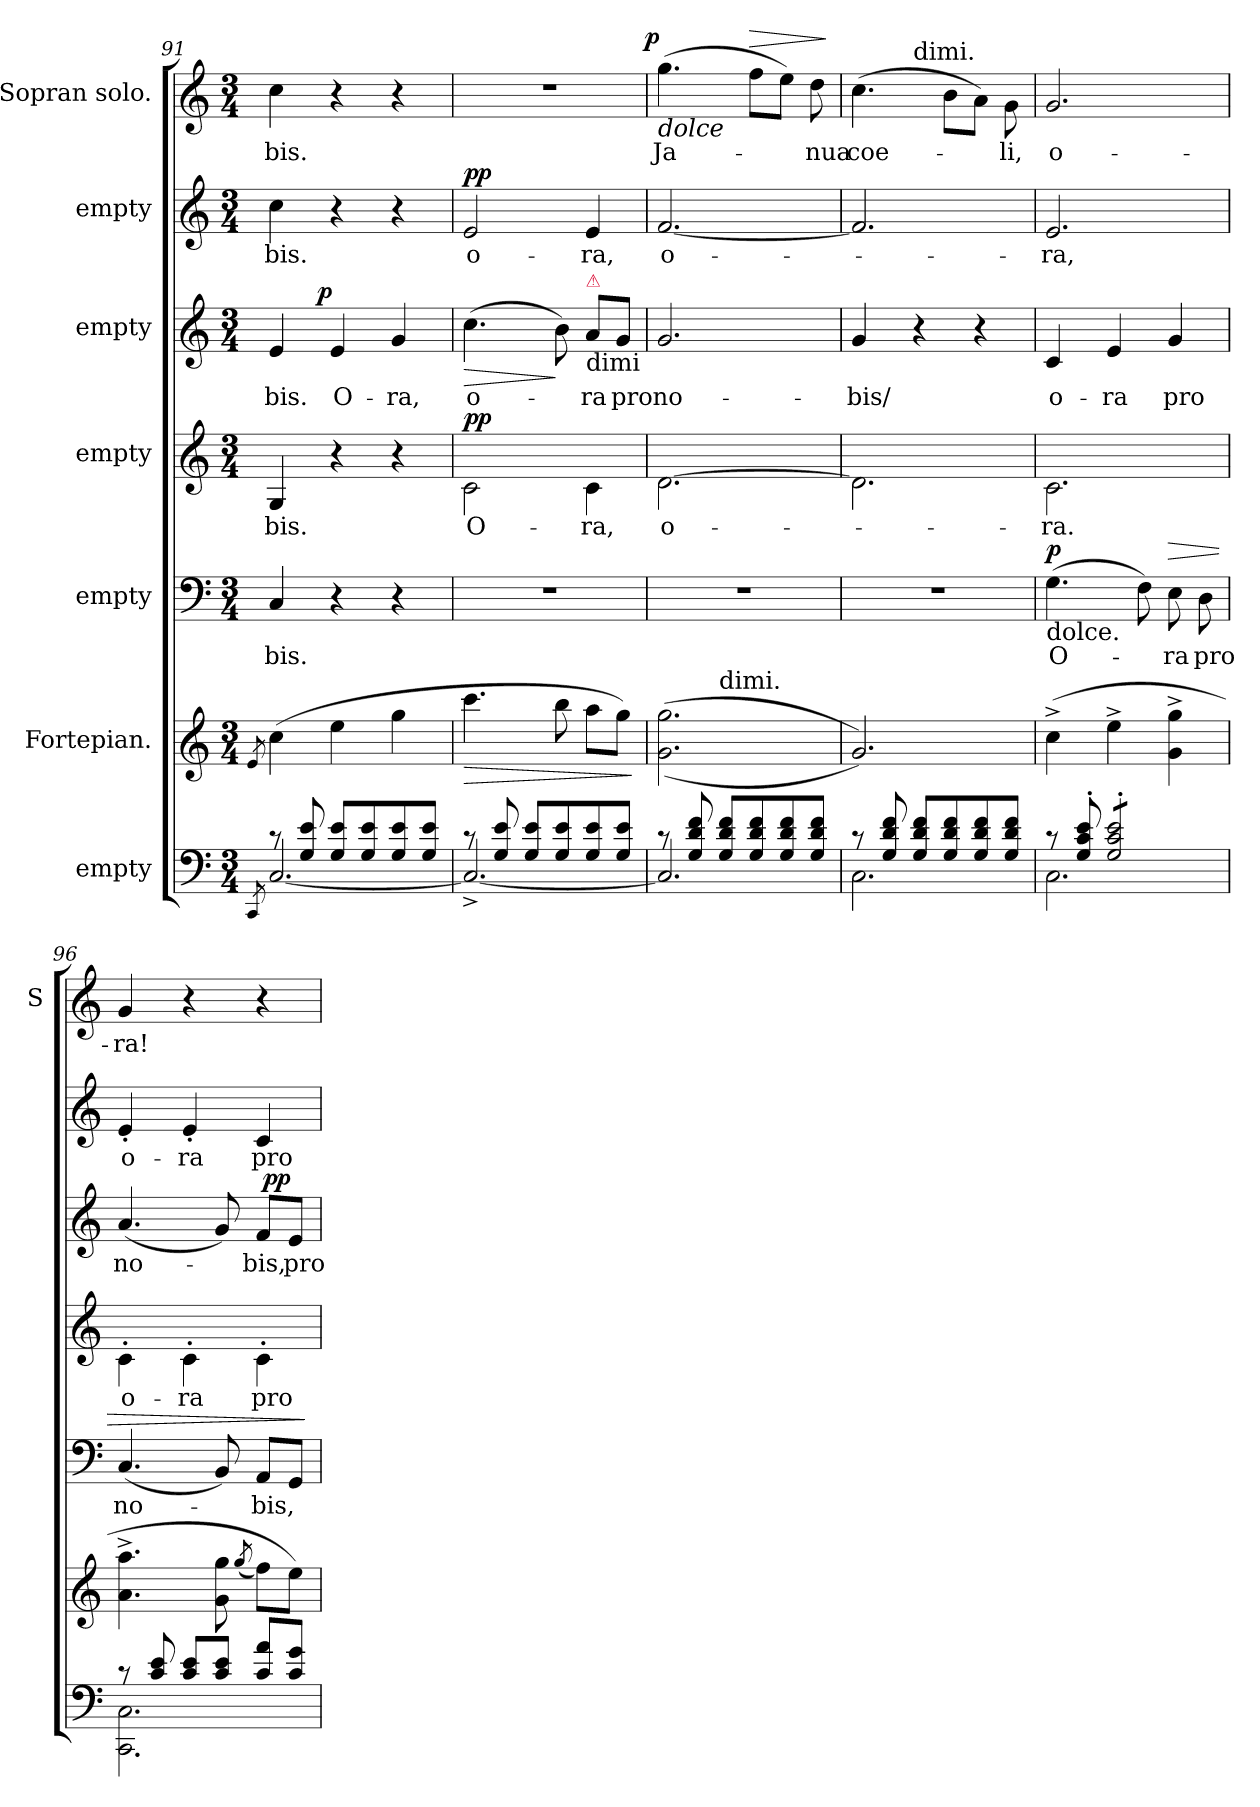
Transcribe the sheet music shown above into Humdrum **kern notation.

**kern	**kern	**dynam	**kern	**text	**dynam	**kern	**text	**dynam	**kern	**text	**dynam	**kern	**text	**dynam	**kern	**text	**dynam
*part7	*part6	*part6	*part5	*part5	*part5	*part4	*part4	*part4	*part3	*part3	*part3	*part2	*part2	*part2	*part1	*part1	*part1
*staff7	*staff6	*staff6	*staff5	*staff5	*staff5	*staff4	*staff4	*staff4	*staff3	*staff3	*staff3	*staff2	*staff2	*staff2	*staff1	*staff1	*staff1
*I"empty	*I"Fortepian.	*	*I"empty	*	*	*I"empty	*	*	*I"empty	*	*	*I"empty	*	*	*I"Sopran solo.	*	*
*	*	*	*	*	*	*	*	*	*	*	*	*	*	*	*I'S	*	*
*clefF4	*clefG2	*	*clefF4	*	*	*clefG2	*	*	*clefG2	*	*	*clefG2	*	*	*clefG2	*	*
*	*	*	*	*	*	*ITrd7c12	*	*	*	*	*	*	*	*	*	*	*
*k[]	*k[]	*	*k[]	*	*	*k[]	*	*	*k[]	*	*	*k[]	*	*	*k[]	*	*
*C:	*C:	*	*C:	*	*	*C:	*	*	*C:	*	*	*C:	*	*	*C:	*	*
*M3/4	*M3/4	*	*M3/4	*	*	*M3/4	*	*	*M3/4	*	*	*M3/4	*	*	*M3/4	*	*
=91	=91	=91	=91	=91	=91	=91	=91	=91	=91	=91	=91	=91	=91	=91	=91	=91	=91
*^	*	*	*	*	*	*	*	*	*	*	*	*	*	*	*	*	*
.	8qCC/	8qe/	.	.	.	.	.	.	.	.	.	.	.	.	.	.	.	.
8rc	[2.C/	(4cc\	.	4C/	-bis.	.	4GG/	-bis.	.	4e/	-bis.	.	4cc\	-bis.	.	4cc\	-bis.	.
8G/ 8e/	.	.	.	.	.	.	.	.	.	.	.	.	.	.	.	.	.	.
!	!	!	!	!	!	!	!	!	!	!	!	!LO:DY:b:rj	!	!	!	!	!	!
8G/ 8e/L	.	4ee\	.	4r	.	.	4r	.	.	4e/	O-	p	4r	.	.	4r	.	.
8G/ 8e/	.	.	.	.	.	.	.	.	.	.	.	.	.	.	.	.	.	.
8G/ 8e/	.	4gg\	.	4r	.	.	4r	.	.	4g/	-ra,	.	4r	.	.	4r	.	.
8G/ 8e/J	.	.	.	.	.	.	.	.	.	.	.	.	.	.	.	.	.	.
=92	=92	=92	=92	=92	=92	=92	=92	=92	=92	=92	=92	=92	=92	=92	=92	=92	=92	=92
!	!	!	!LO:HP:b	!	!	!	!	!	!LO:DY:a	!	!	!LO:HP:b	!	!	!LO:DY:a	!	!	!
8rc	2.C^/_	4.ccc\	>	2.r	.	.	2C\	O-	pp	(4.cc\	o-	>	2e/	o-	pp	2.r	.	.
8G/ 8e/	.	.	.	.	.	.	.	.	.	.	.	.	.	.	.	.	.	.
8G/ 8e/L	.	.	.	.	.	.	.	.	.	.	.	.	.	.	.	.	.	.
8G/ 8e/	.	8bb\	.	.	.	.	.	.	.	8b\)	.	]	.	.	.	.	.	.
!	!	!	!	!	!	!	!	!	!	!LO:TX:b:t=dimi	!	!	!	!	!	!	!	!
!	!	!	!	!	!	!	!	!	!	!LO:TX:a:color=crimson:t=⚠	!	!	!	!	!	!	!	!
8G/ 8e/	.	8aa\L	.	.	.	.	4C\	-ra,	.	8a/L	-ra	.	4e/	-ra,	.	.	.	.
8G/ 8e/J	.	8gg\J)	.	.	.	.	.	.	.	8g/J	pro	.	.	.	.	.	.	.
*v	*v	*	*	*	*	*	*	*	*	*	*	*	*	*	*	*	*	*
.	.	]	.	.	.	.	.	.	.	.	.	.	.	.	.	.	.
=93	=93	=93	=93	=93	=93	=93	=93	=93	=93	=93	=93	=93	=93	=93	=93	=93	=93
*^	*	*	*	*	*	*	*	*	*	*	*	*	*	*	*	*	*
!	!	!	!	!	!	!	!	!	!	!	!	!	!	!	!	!LO:TX:b:i:t=dolce	!	!
!	!	!LO:TX:a:color=crimson:t=⚠	!	!	!	!	!	!	!	!	!	!	!	!	!	!	!	!
!	!	!	!	!	!	!	!	!	!	!	!	!	!	!	!	!	!	!LO:DY:a:rj
*	*	*^	*	*	*	*	*	*	*	*	*	*	*	*	*	*	*	*
8rc	2.C/]	(>(>2.g\ 2.gg\	4ryy	.	2.r	.	.	[2.D\	o-	.	2.g/	no-	.	[2.f/	o-	.	(4.gg\	Ja-	p
8G/ 8d/ 8f/	.	.	.	.	.	.	.	.	.	.	.	.	.	.	.	.	.	.	.
!	!	!	!LO:TX:t=dimi.	!	!	!	!	!	!	!	!	!	!	!	!	!	!	!	!
8G/ 8d/ 8f/L	.	.	2ryy	.	.	.	.	.	.	.	.	.	.	.	.	.	.	.	.
!	!	!	!	!	!	!	!	!	!	!	!	!	!	!	!	!	!	!	!LO:HP:a
8G/ 8d/ 8f/	.	.	.	.	.	.	.	.	.	.	.	.	.	.	.	.	8ff\L	.	>
8G/ 8d/ 8f/	.	.	.	.	.	.	.	.	.	.	.	.	.	.	.	.	8ee\J)	.	.
8G/ 8d/ 8f/J	.	.	.	.	.	.	.	.	.	.	.	.	.	.	.	.	8dd\	-nua	.
*v	*v	*	*	*	*	*	*	*	*	*	*	*	*	*	*	*	*	*	*
.	.	.	.	.	.	.	.	.	.	.	.	.	.	.	.	.	.	]
*	*v	*v	*	*	*	*	*	*	*	*	*	*	*	*	*	*	*	*
=94	=94	=94	=94	=94	=94	=94	=94	=94	=94	=94	=94	=94	=94	=94	=94	=94	=94
*^	*	*	*	*	*	*	*	*	*	*	*	*	*	*	*^	*	*
8rc	2.C\	2.g/))	.	2.r	.	.	2.D\]	.	.	4g/	-bis/	.	2.f/]	.	.	(4.cc\	4ryy	coe-	.
8G/ 8d/ 8f/	.	.	.	.	.	.	.	.	.	.	.	.	.	.	.	.	.	.	.
!	!	!	!	!	!	!	!	!	!	!	!	!	!	!	!	!	!LO:TX:a:t=dimi.	!	!
8G/ 8d/ 8f/L	.	.	.	.	.	.	.	.	.	4r	.	.	.	.	.	.	2ryy	.	.
8G/ 8d/ 8f/	.	.	.	.	.	.	.	.	.	.	.	.	.	.	.	8b\L	.	.	.
8G/ 8d/ 8f/	.	.	.	.	.	.	.	.	.	4r	.	.	.	.	.	8a\J)	.	.	.
8G/ 8d/ 8f/J	.	.	.	.	.	.	.	.	.	.	.	.	.	.	.	8g\	.	-li,	.
=95	=95	=95	=95	=95	=95	=95	=95	=95	=95	=95	=95	=95	=95	=95	=95	=95	=95	=95	=95
!	!	!	!	!LO:TX:b:t=dolce.	!	!	!	!	!	!	!	!	!	!	!	!	!	!	!
!	!	!	!	!	!	!LO:DY:a	!	!	!	!	!	!	!	!	!	!	!	!	!
*	*	*	*	*	*	*	*	*	*	*	*	*	*	*	*	*v	*v	*	*
8rc	2.C\	(4cc^\	.	(4.G\	O-	p	2.C\	-ra.	.	4c/	o-	.	2.e/	-ra,	.	2.g/	o-	.
8G'</ 8c'</ 8e'</	.	.	.	.	.	.	.	.	.	.	.	.	.	.	.	.	.	.
!LO:TX:b:t=....	!	!	!	!	!	!	!	!	!	!	!	!	!	!	!	!	!	!
*tremolo	*	*	*	*	*	*	*	*	*	*	*	*	*	*	*	*	*	*
8G'</ 8c'</ 8e'</L	.	4ee^\	.	.	.	.	.	.	.	4e/	-ra	.	.	.	.	.	.	.
8G'</ 8c'</ 8e'</	.	.	.	8F\)	.	.	.	.	.	.	.	.	.	.	.	.	.	.
!	!	!	!	!	!	!LO:HP:a	!	!	!	!	!	!	!	!	!	!	!	!
8G'</ 8c'</ 8e'</	.	4g^\ 4gg^\	.	8E\	-ra	>	.	.	.	4g/	pro	.	.	.	.	.	.	.
8G'</ 8c'</ 8e'</J	.	.	.	8D\	pro	.	.	.	.	.	.	.	.	.	.	.	.	.
*Xtremolo	*	*	*	*	*	*	*	*	*	*	*	*	*	*	*	*	*	*
=96	=96	=96	=96	=96	=96	=96	=96	=96	=96	=96	=96	=96	=96	=96	=96	=96	=96	=96
8rc	2.CC\ 2.C\	4.a^\ 4.aa^\	.	(4.C/	no-	.	4C'\	o-	.	(4.a/	no-	.	4e'/	o-	.	4g/	-ra!	.
8c/ 8e/	.	.	.	.	.	.	.	.	.	.	.	.	.	.	.	.	.	.
8c/ 8e/L	.	.	.	.	.	.	4C'\	-ra	.	.	.	.	4e'/	-ra	.	4r	.	.
8c/ 8e/J	.	8g\ 8gg\	.	8BB/)	.	.	.	.	.	8g/)	.	.	.	.	.	.	.	.
.	.	(8qgg/	.	.	.	.	.	.	.	.	.	.	.	.	.	.	.	.
8c/ 8a/L	.	8ff\L)	.	8AA/L	-bis,	.	4C'\	pro	.	8f/L	-bis,	.	4c/	pro	.	4r	.	.
!	!	!	!	!	!	!	!	!	!	!	!	!LO:DY:a:rj	!	!	!	!	!	!
8c/ 8g/J	.	8ee\J)	.	8GG/J	.	.	.	.	.	8e/J	pro	pp	.	.	.	.	.	.
*v	*v	*	*	*	*	*	*	*	*	*	*	*	*	*	*	*	*	*
.	.	.	.	.	]	.	.	.	.	.	.	.	.	.	.	.	.
=	=	=	=	=	=	=	=	=	=	=	=	=	=	=	=	=	=
*-	*-	*-	*-	*-	*-	*-	*-	*-	*-	*-	*-	*-	*-	*-	*-	*-	*-
